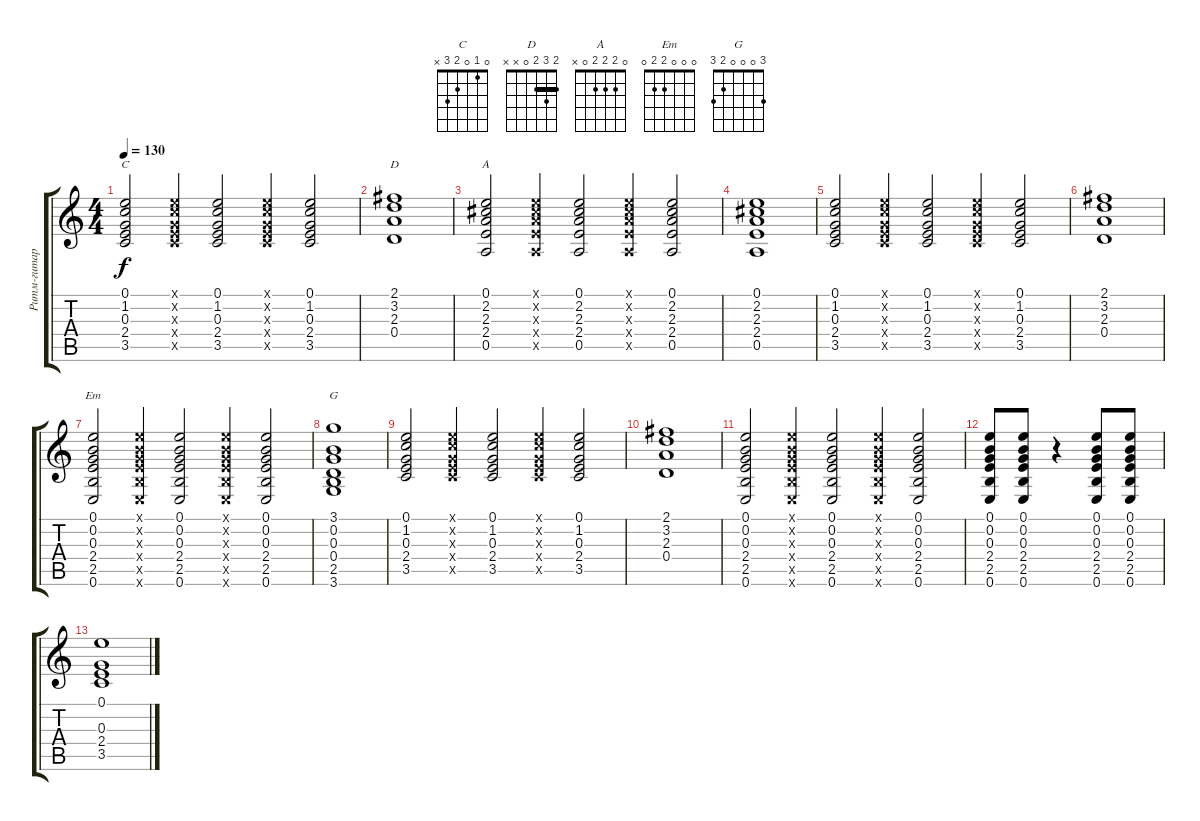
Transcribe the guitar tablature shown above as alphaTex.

\track ("Ритм-гитара" "Ритм-гитар") {instrument electricguitarjazz}
\staff {score tabs}
\tuning (E4 B3 G3 D3 A2 E2) {hide}
\chord ("C" 0 1 0 2 3 x)
\chord ("D" 2 3 2 0 x x) {barre 2}
\chord ("A" 0 2 2 2 0 x)
\chord ("Em" 0 0 0 2 2 0)
\chord ("G" 3 0 0 0 2 3)
\ts (4 4)
\tempo 130
\clef g2
\ks c
(0.1 1.2 0.3 2.4 3.5).2{ch "C" dy f} (0.1{x} 1.2{x} 0.3{x} 2.4{x} 3.5{x}).4 (0.1 1.2 0.3 2.4 3.5).2 (0.1{x} 1.2{x} 0.3{x} 2.4{x} 3.5{x}).4 (0.1 1.2 0.3 2.4 3.5).2 |
(2.1 3.2 2.3 0.4).1{ch "D"} |
(0.1 2.2 2.3 2.4 0.5).2{ch "A"} (0.1{x} 2.2{x} 2.3{x} 2.4{x} 0.5{x}).4 (0.1 2.2 2.3 2.4 0.5).2 (0.1{x} 2.2{x} 2.3{x} 2.4{x} 0.5{x}).4 (0.1 2.2 2.3 2.4 0.5).2 |
(0.1 2.2 2.3 2.4 0.5).1 |
(0.1 1.2 0.3 2.4 3.5).2 (0.1{x} 1.2{x} 0.3{x} 2.4{x} 3.5{x}).4 (0.1 1.2 0.3 2.4 3.5).2 (0.1{x} 1.2{x} 0.3{x} 2.4{x} 3.5{x}).4 (0.1 1.2 0.3 2.4 3.5).2 |
(2.1 3.2 2.3 0.4).1 |
(0.1 0.2 0.3 2.4 2.5 0.6).2{ch "Em"} (0.1{x} 0.2{x} 0.3{x} 2.4{x} 2.5{x} 0.6{x}).4 (0.1 0.2 0.3 2.4 2.5 0.6).2 (0.1{x} 0.2{x} 0.3{x} 2.4{x} 2.5{x} 0.6{x}).4 (0.1 0.2 0.3 2.4 2.5 0.6).2 |
(3.1 0.2 0.3 0.4 2.5 3.6).1{ch "G"} |
(0.1 1.2 0.3 2.4 3.5).2 (0.1{x} 1.2{x} 0.3{x} 2.4{x} 3.5{x}).4 (0.1 1.2 0.3 2.4 3.5).2 (0.1{x} 1.2{x} 0.3{x} 2.4{x} 3.5{x}).4 (0.1 1.2 0.3 2.4 3.5).2 |
(2.1 3.2 2.3 0.4).1 |
(0.1 0.2 0.3 2.4 2.5 0.6).2 (0.1{x} 0.2{x} 0.3{x} 2.4{x} 2.5{x} 0.6{x}).4 (0.1 0.2 0.3 2.4 2.5 0.6).2 (0.1{x} 0.2{x} 0.3{x} 2.4{x} 2.5{x} 0.6{x}).4 (0.1 0.2 0.3 2.4 2.5 0.6).2 |
(0.1 0.2 0.3 2.4 2.5 0.6).8 (0.1 0.2 0.3 2.4 2.5 0.6).8 r.4 (0.1 0.2 0.3 2.4 2.5 0.6).8 (0.1 0.2 0.3 2.4 2.5 0.6).8 |
(0.1 0.3 2.4 3.5).1
